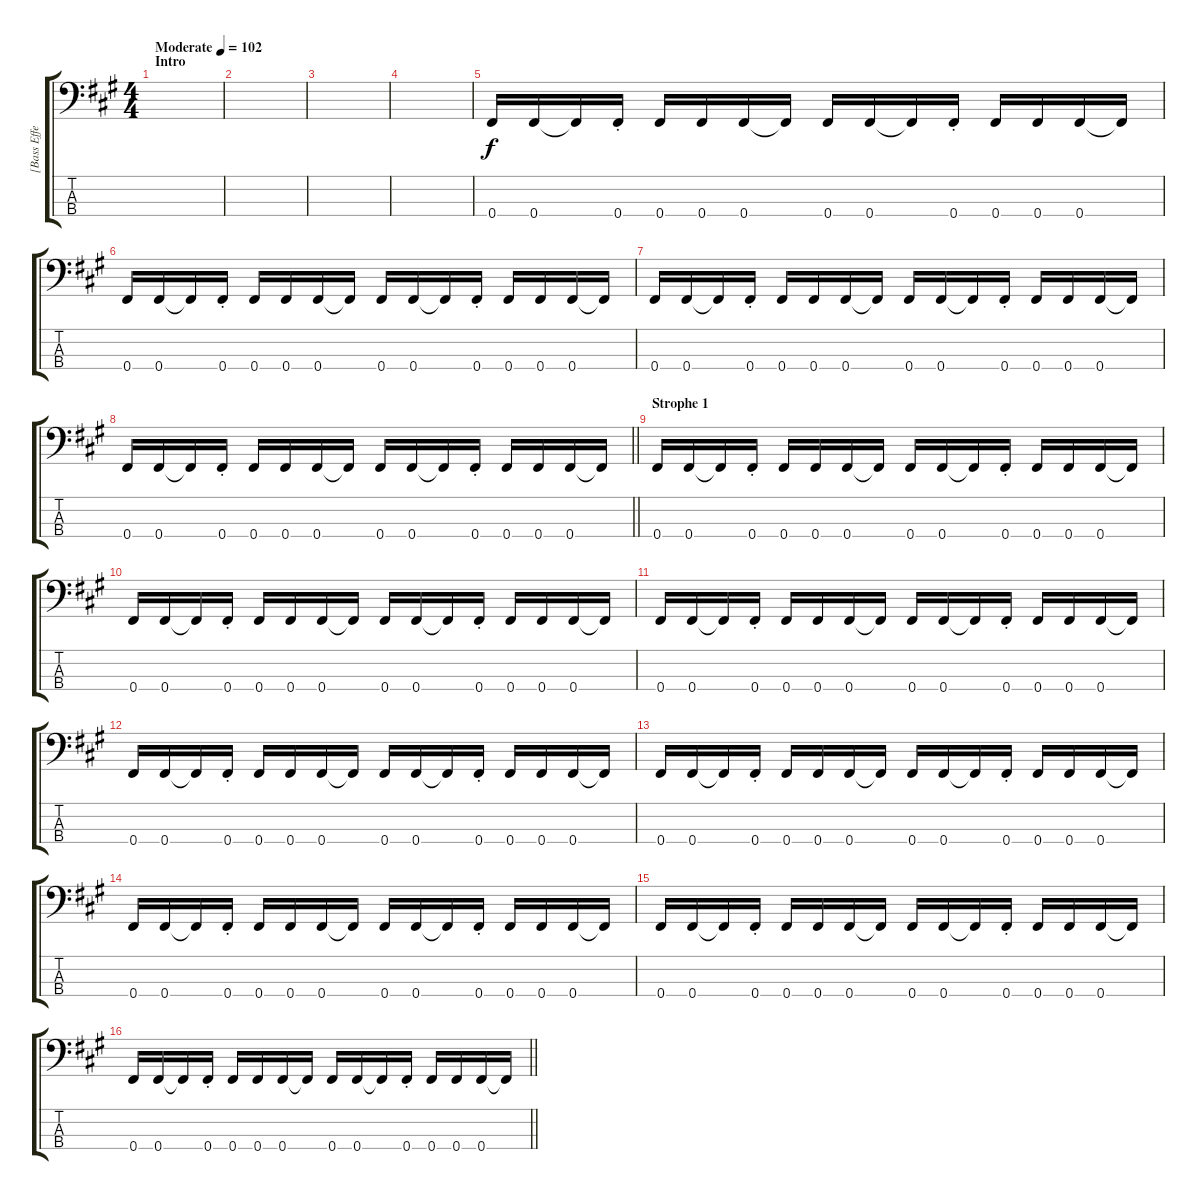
\track ("[Bass Effekt]" "[Bass Effe") {instrument distortionguitar}
\staff {score tabs}
\tuning (G2 Gb2 A1 Gb1) {hide}
\ts (4 4)
\section ("" "Intro")
\tempo (102 "Moderate")
\clef f4
\ks f#minor
|
|
|
|
0.4.16 0.4.16 0.4{t}.16 0.4{st}.16 0.4.16 0.4.16 0.4.16 0.4{t}.16 0.4.16 0.4.16 0.4{t}.16 0.4{st}.16 0.4.16 0.4.16 0.4.16 0.4{t}.16 |
0.4.16 0.4.16 0.4{t}.16 0.4{st}.16 0.4.16 0.4.16 0.4.16 0.4{t}.16 0.4.16 0.4.16 0.4{t}.16 0.4{st}.16 0.4.16 0.4.16 0.4.16 0.4{t}.16 |
0.4.16 0.4.16 0.4{t}.16 0.4{st}.16 0.4.16 0.4.16 0.4.16 0.4{t}.16 0.4.16 0.4.16 0.4{t}.16 0.4{st}.16 0.4.16 0.4.16 0.4.16 0.4{t}.16 |
\barLineRight lightlight
0.4.16 0.4.16 0.4{t}.16 0.4{st}.16 0.4.16 0.4.16 0.4.16 0.4{t}.16 0.4.16 0.4.16 0.4{t}.16 0.4{st}.16 0.4.16 0.4.16 0.4.16 0.4{t}.16 |
\section ("" "Strophe 1")
0.4.16 0.4.16 0.4{t}.16 0.4{st}.16 0.4.16 0.4.16 0.4.16 0.4{t}.16 0.4.16 0.4.16 0.4{t}.16 0.4{st}.16 0.4.16 0.4.16 0.4.16 0.4{t}.16 |
0.4.16 0.4.16 0.4{t}.16 0.4{st}.16 0.4.16 0.4.16 0.4.16 0.4{t}.16 0.4.16 0.4.16 0.4{t}.16 0.4{st}.16 0.4.16 0.4.16 0.4.16 0.4{t}.16 |
0.4.16 0.4.16 0.4{t}.16 0.4{st}.16 0.4.16 0.4.16 0.4.16 0.4{t}.16 0.4.16 0.4.16 0.4{t}.16 0.4{st}.16 0.4.16 0.4.16 0.4.16 0.4{t}.16 |
0.4.16 0.4.16 0.4{t}.16 0.4{st}.16 0.4.16 0.4.16 0.4.16 0.4{t}.16 0.4.16 0.4.16 0.4{t}.16 0.4{st}.16 0.4.16 0.4.16 0.4.16 0.4{t}.16 |
0.4.16 0.4.16 0.4{t}.16 0.4{st}.16 0.4.16 0.4.16 0.4.16 0.4{t}.16 0.4.16 0.4.16 0.4{t}.16 0.4{st}.16 0.4.16 0.4.16 0.4.16 0.4{t}.16 |
0.4.16 0.4.16 0.4{t}.16 0.4{st}.16 0.4.16 0.4.16 0.4.16 0.4{t}.16 0.4.16 0.4.16 0.4{t}.16 0.4{st}.16 0.4.16 0.4.16 0.4.16 0.4{t}.16 |
0.4.16 0.4.16 0.4{t}.16 0.4{st}.16 0.4.16 0.4.16 0.4.16 0.4{t}.16 0.4.16 0.4.16 0.4{t}.16 0.4{st}.16 0.4.16 0.4.16 0.4.16 0.4{t}.16 |
\barLineRight lightlight
0.4.16 0.4.16 0.4{t}.16 0.4{st}.16 0.4.16 0.4.16 0.4.16 0.4{t}.16 0.4.16 0.4.16 0.4{t}.16 0.4{st}.16 0.4.16 0.4.16 0.4.16 0.4{t}.16
